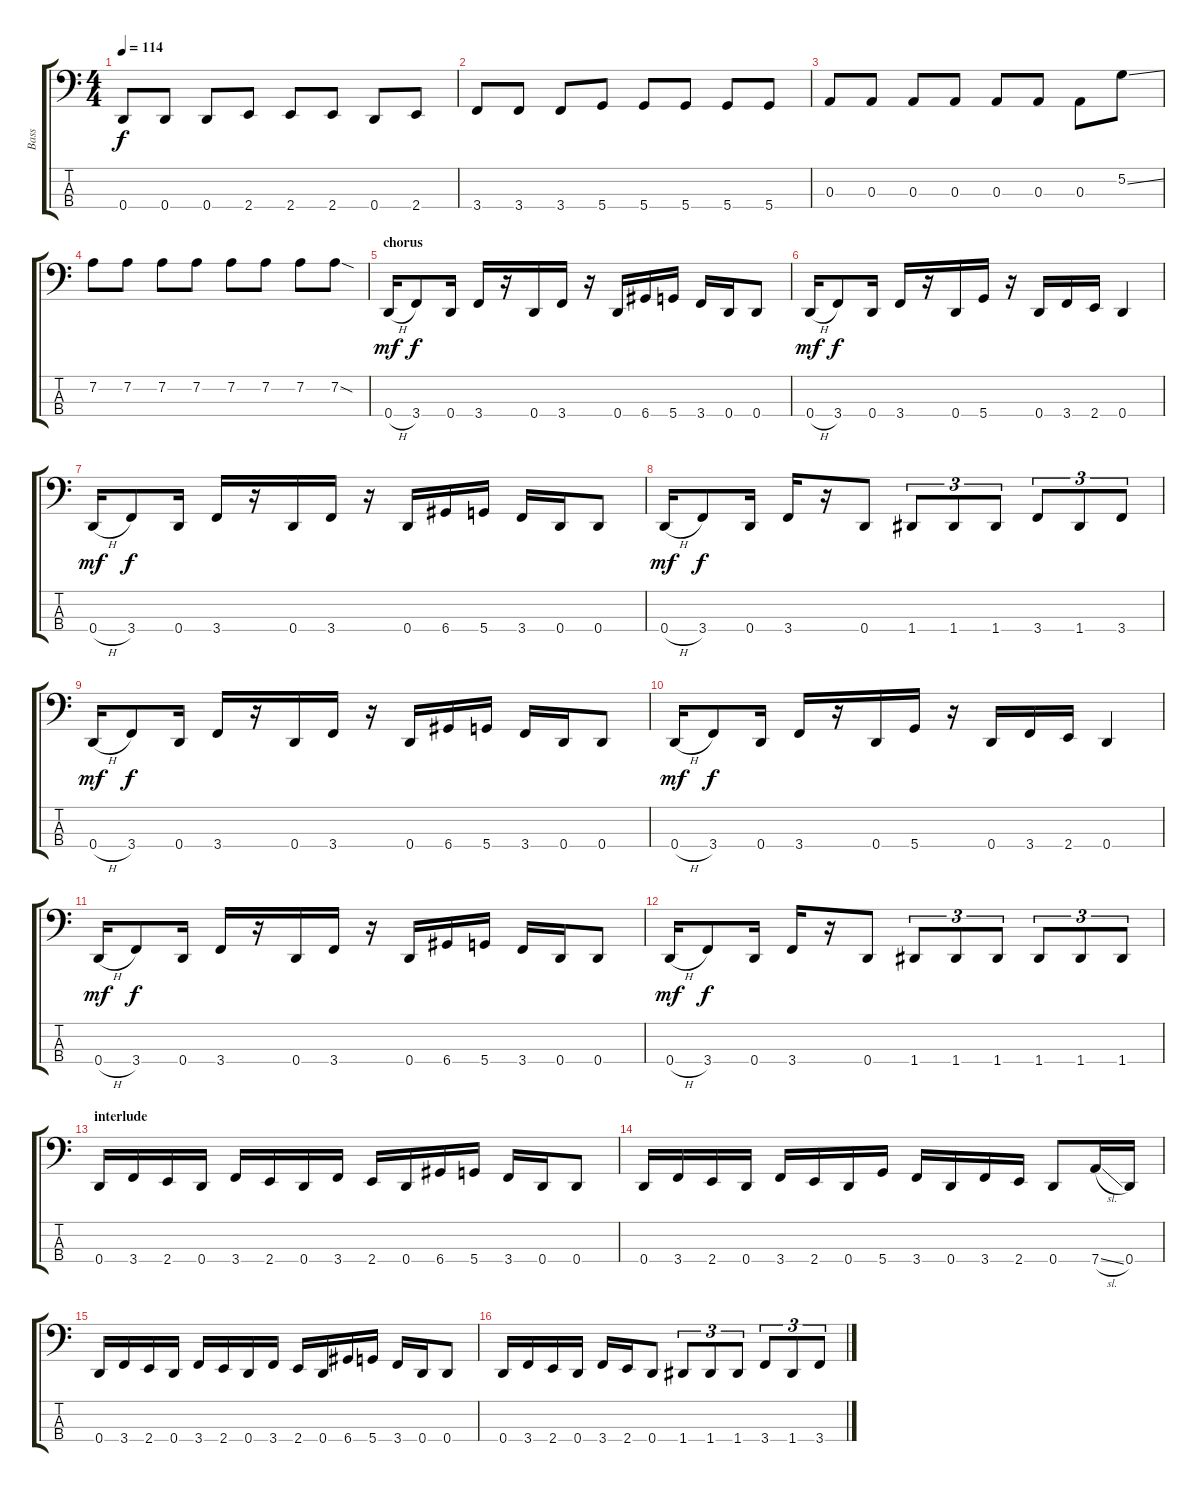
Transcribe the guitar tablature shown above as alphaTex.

\track ("Bass" "Bass") {instrument electricbasspick}
\staff {score tabs}
\tuning (G2 D2 A1 D1) {hide}
\ts (4 4)
\tempo 114
\clef f4
\ks c
0.4.8{dy f} 0.4.8 0.4.8 2.4.8 2.4.8 2.4.8 0.4.8 2.4.8 |
3.4.8 3.4.8 3.4.8 5.4.8 5.4.8 5.4.8 5.4.8 5.4.8 |
0.3.8 0.3.8 0.3.8 0.3.8 0.3.8 0.3.8 0.3.8 5.2{ss}.8 |
7.2.8 7.2.8 7.2.8 7.2.8 7.2.8 7.2.8 7.2.8 7.2{sod}.8 |
\section ("" "chorus")
0.4{h}.16{dy mf} 3.4.8{dy f} 0.4.16 3.4.16 r.16 0.4.16 3.4.16 r.16 0.4.16 6.4.16 5.4.16 3.4.16 0.4.16 0.4.8 |
0.4{h}.16{dy mf} 3.4.8{dy f} 0.4.16 3.4.16 r.16 0.4.16 5.4.16 r.16 0.4.16 3.4.16 2.4.16 0.4.4 |
0.4{h}.16{dy mf} 3.4.8{dy f} 0.4.16 3.4.16 r.16 0.4.16 3.4.16 r.16 0.4.16 6.4.16 5.4.16 3.4.16 0.4.16 0.4.8 |
0.4{h}.16{dy mf} 3.4.8{dy f} 0.4.16 3.4.16 r.16 0.4.8 1.4.8{tu (3 2)} 1.4.8{tu (3 2)} 1.4.8{tu (3 2)} 3.4.8{tu (3 2)} 1.4.8{tu (3 2)} 3.4.8{tu (3 2)} |
0.4{h}.16{dy mf} 3.4.8{dy f} 0.4.16 3.4.16 r.16 0.4.16 3.4.16 r.16 0.4.16 6.4.16 5.4.16 3.4.16 0.4.16 0.4.8 |
0.4{h}.16{dy mf} 3.4.8{dy f} 0.4.16 3.4.16 r.16 0.4.16 5.4.16 r.16 0.4.16 3.4.16 2.4.16 0.4.4 |
0.4{h}.16{dy mf} 3.4.8{dy f} 0.4.16 3.4.16 r.16 0.4.16 3.4.16 r.16 0.4.16 6.4.16 5.4.16 3.4.16 0.4.16 0.4.8 |
0.4{h}.16{dy mf} 3.4.8{dy f} 0.4.16 3.4.16 r.16 0.4.8 1.4.8{tu (3 2)} 1.4.8{tu (3 2)} 1.4.8{tu (3 2)} 1.4.8{tu (3 2)} 1.4.8{tu (3 2)} 1.4.8{tu (3 2)} |
\section ("" "interlude")
0.4.16 3.4.16 2.4.16 0.4.16 3.4.16 2.4.16 0.4.16 3.4.16 2.4.16 0.4.16 6.4.16 5.4.16 3.4.16 0.4.16 0.4.8 |
0.4.16 3.4.16 2.4.16 0.4.16 3.4.16 2.4.16 0.4.16 5.4.16 3.4.16 0.4.16 3.4.16 2.4.16 0.4.8 7.4{sl}.16 0.4.16 |
0.4.16 3.4.16 2.4.16 0.4.16 3.4.16 2.4.16 0.4.16 3.4.16 2.4.16 0.4.16 6.4.16 5.4.16 3.4.16 0.4.16 0.4.8 |
0.4.16 3.4.16 2.4.16 0.4.16 3.4.16 2.4.16 0.4.8 1.4.8{tu (3 2)} 1.4.8{tu (3 2)} 1.4.8{tu (3 2)} 3.4.8{tu (3 2)} 1.4.8{tu (3 2)} 3.4.8{tu (3 2)}
